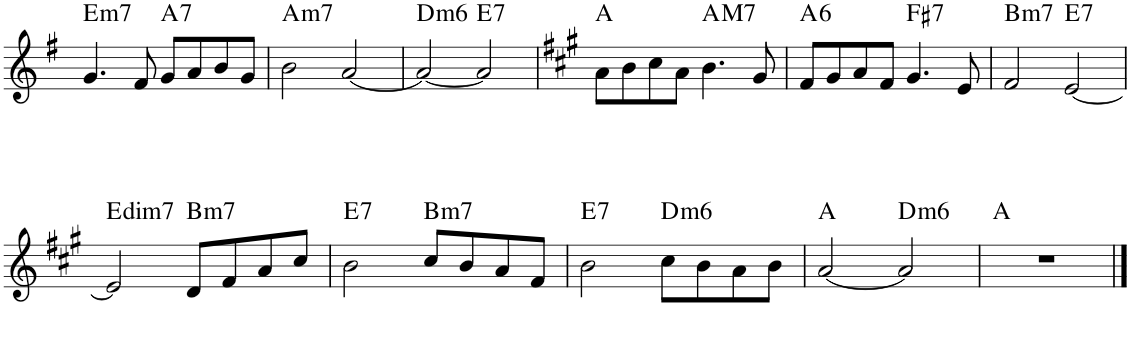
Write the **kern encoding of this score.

**kern	**harte
*part1	*part1
*staff1	*
*I"Piano	*
*I'Pno.	*
!!LO:PB:g=z
*clefG2	*
*k[f#]	*
*M4/4	*
=38	=38
!	!LO:H:kt=m7
4.g/	E:min7
8f#/	.
!	!LO:H:kt=7
8g/L	A:7
8a/	.
8b/	.
8g/J	.
=39	=39
!	!LO:H:kt=m7
2b\	A:min7
[2a/	.
=40	=40
!	!LO:H:kt=m6
2a/_	D:min6
!	!LO:H:kt=7
2a/]	E:7
=41	=41
*k[f#c#g#]	*
8a\L	A:maj
8b\	.
8cc#\	.
8a\J	.
!	!LO:H:kt=M7
4.b\	A:maj7
8g#/	.
=42	=42
!	!LO:H:kt=6
8f#/L	A:maj6
8g#/	.
8a/	.
8f#/J	.
!	!LO:H:kt=7
4.g#/	F#:7
8e/	.
=43	=43
!	!LO:H:kt=m7
2f#/	B:min7
!	!LO:H:kt=7
[2e/	E:7
!!LO:LB:g=z
=44	=44
!	!LO:H:kt=dim7
2e/]	E:dim7
!	!LO:H:kt=m7
8d/L	B:min7
8f#/	.
8a/	.
8cc#/J	.
=45	=45
!	!LO:H:kt=7
2b\	E:7
!	!LO:H:kt=m7
8cc#/L	B:min7
8b/	.
8a/	.
8f#/J	.
=46	=46
!	!LO:H:kt=7
2b\	E:7
!	!LO:H:kt=m6
8cc#\L	D:min6
8b\	.
8a\	.
8b\J	.
=47	=47
[2a/	A:maj
!	!LO:H:kt=m6
2a/]	D:min6
=48	=48
1r	A:maj
==	==
*-	*-
